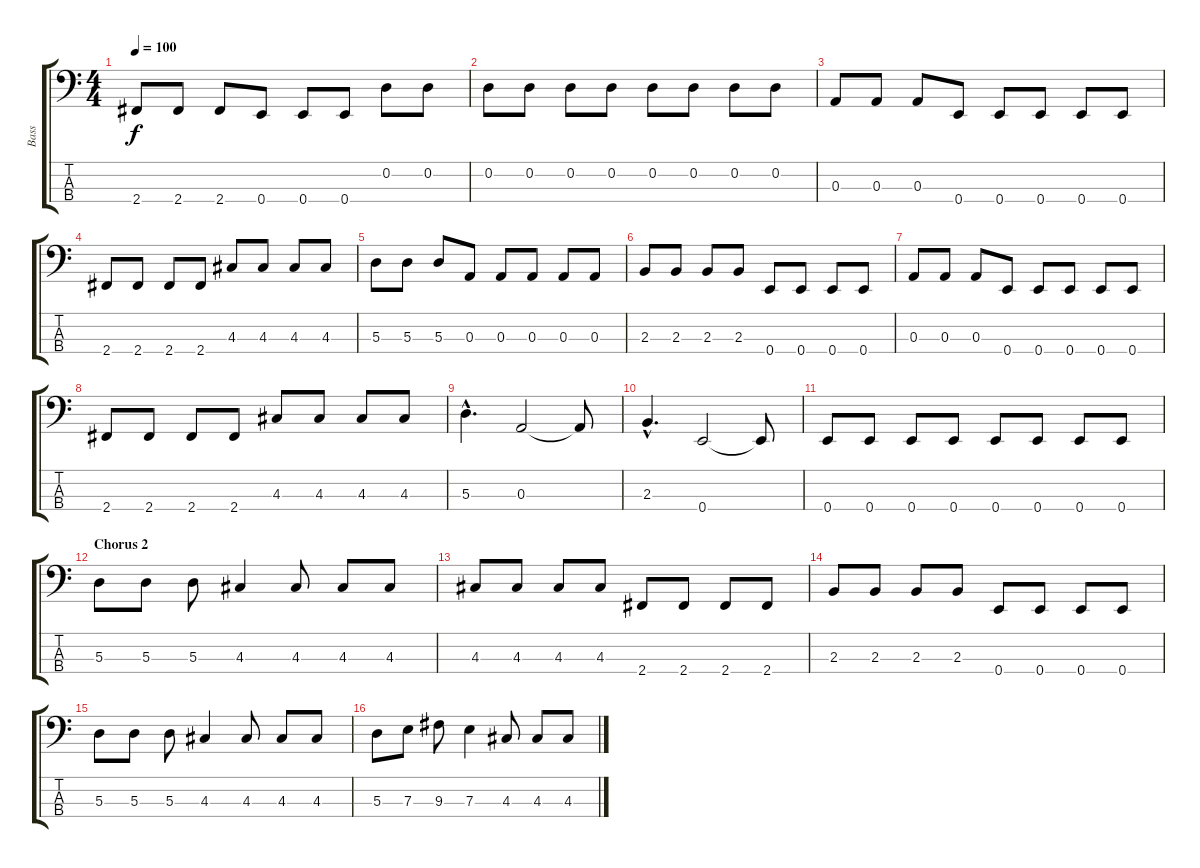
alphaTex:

\track ("Bass" "Bass") {instrument electricbassfinger}
\staff {score tabs}
\tuning (G2 D2 A1 E1) {hide}
\ts (4 4)
\tempo 100
\clef f4
\ks c
2.4.8{dy f} 2.4.8 2.4.8 0.4.8 0.4.8 0.4.8 0.2.8 0.2.8 |
0.2.8 0.2.8 0.2.8 0.2.8 0.2.8 0.2.8 0.2.8 0.2.8 |
0.3.8 0.3.8 0.3.8 0.4.8 0.4.8 0.4.8 0.4.8 0.4.8 |
2.4.8 2.4.8 2.4.8 2.4.8 4.3.8 4.3.8 4.3.8 4.3.8 |
5.3.8 5.3.8 5.3.8 0.3.8 0.3.8 0.3.8 0.3.8 0.3.8 |
2.3.8 2.3.8 2.3.8 2.3.8 0.4.8 0.4.8 0.4.8 0.4.8 |
0.3.8 0.3.8 0.3.8 0.4.8 0.4.8 0.4.8 0.4.8 0.4.8 |
2.4.8 2.4.8 2.4.8 2.4.8 4.3.8 4.3.8 4.3.8 4.3.8 |
5.3{hac}.4{d} 0.3.2 0.3{t}.8 |
2.3{hac}.4{d} 0.4.2 0.4{t}.8 |
0.4.8 0.4.8 0.4.8 0.4.8 0.4.8 0.4.8 0.4.8 0.4.8 |
\section ("" "Chorus 2")
5.3.8 5.3.8 5.3.8 4.3.4 4.3.8 4.3.8 4.3.8 |
4.3.8 4.3.8 4.3.8 4.3.8 2.4.8 2.4.8 2.4.8 2.4.8 |
2.3.8 2.3.8 2.3.8 2.3.8 0.4.8 0.4.8 0.4.8 0.4.8 |
5.3.8 5.3.8 5.3.8 4.3.4 4.3.8 4.3.8 4.3.8 |
5.3.8 7.3.8 9.3.8 7.3.4 4.3.8 4.3.8 4.3.8
